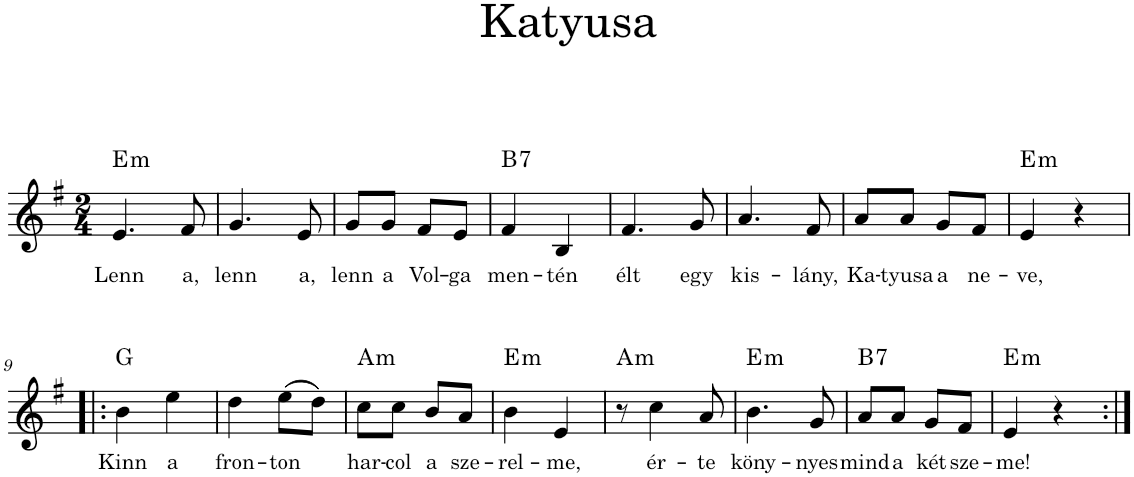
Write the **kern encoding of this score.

**kern	**text	**harte
*part1	*part1	*part1
*staff1	*staff1	*
*I"Piano	*	*
*I'Pno	*	*
*clefG2	*	*
*k[f#]	*	*
*M2/4	*	*
=1	=1	=1
!	!LO:LY:b	!LO:H:kt=m
4.e/	Lenn	E:min
!	!LO:LY:b	!
8f#/	a,	.
=2	=2	=2
!	!LO:LY:b	!
4.g/	lenn	.
!	!LO:LY:b	!
8e/	a,	.
=3	=3	=3
!	!LO:LY:b	!
8g/L	lenn	.
!	!LO:LY:b	!
8g/J	a	.
!	!LO:LY:b	!
8f#/L	Vol-	.
!	!LO:LY:b	!
8e/J	-ga	.
=4	=4	=4
!	!LO:LY:b	!LO:H:kt=7
4f#/	men-	B:7
!	!LO:LY:b	!
4B/	-tén	.
=5	=5	=5
!	!LO:LY:b	!
4.f#/	élt	.
!	!LO:LY:b	!
8g/	egy	.
=6	=6	=6
!	!LO:LY:b	!
4.a/	kis-	.
!	!LO:LY:b	!
8f#/	-lány,	.
=7	=7	=7
!	!LO:LY:b	!
8a/L	Ka-	.
!	!LO:LY:b	!
8a/J	-tyusa	.
!	!LO:LY:b	!
8g/L	a	.
!	!LO:LY:b	!
8f#/J	ne-	.
=8	=8	=8
!	!LO:LY:b	!LO:H:kt=m
4e/	-ve,	E:min
4r	.	.
!!LO:LB:g=z
=9!|:	=9!|:	=9!|:
!	!LO:LY:b	!LO:H:kt=N.C.
4b\	Kinn	N
!	!LO:LY:b	!
4ee\	a	.
=10	=10	=10
!	!LO:LY:b	!
4dd\	fron-	.
!	!LO:LY:b	!
(8ee\L	-ton	.
8dd\J)	.	.
=11	=11	=11
!	!LO:LY:b	!LO:H:kt=m
8cc\L	har-	A:min
!	!LO:LY:b	!
8cc\J	-col	.
!	!LO:LY:b	!
8b/L	a	.
!	!LO:LY:b	!
8a/J	sze-	.
=12	=12	=12
!	!LO:LY:b	!LO:H:kt=m
4b\	-rel-	E:min
!	!LO:LY:b	!
4e/	-me,	.
=13	=13	=13
!	!	!LO:H:kt=m
8r	.	A:min
!	!LO:LY:b	!
4cc\	ér-	.
!	!LO:LY:b	!
8a/	-te	.
=14	=14	=14
!	!LO:LY:b	!LO:H:kt=m
4.b\	köny-	E:min
!	!LO:LY:b	!
8g/	-nyes	.
=15	=15	=15
!	!LO:LY:b	!LO:H:kt=7
8a/L	mind	B:7
!	!LO:LY:b	!
8a/J	a	.
!	!LO:LY:b	!
8g/L	két	.
!	!LO:LY:b	!
8f#/J	sze-	.
=16	=16	=16
!	!LO:LY:b	!LO:H:kt=m
4e/	-me!	E:min
4r	.	.
=:|!	=:|!	=:|!
*-	*-	*-
